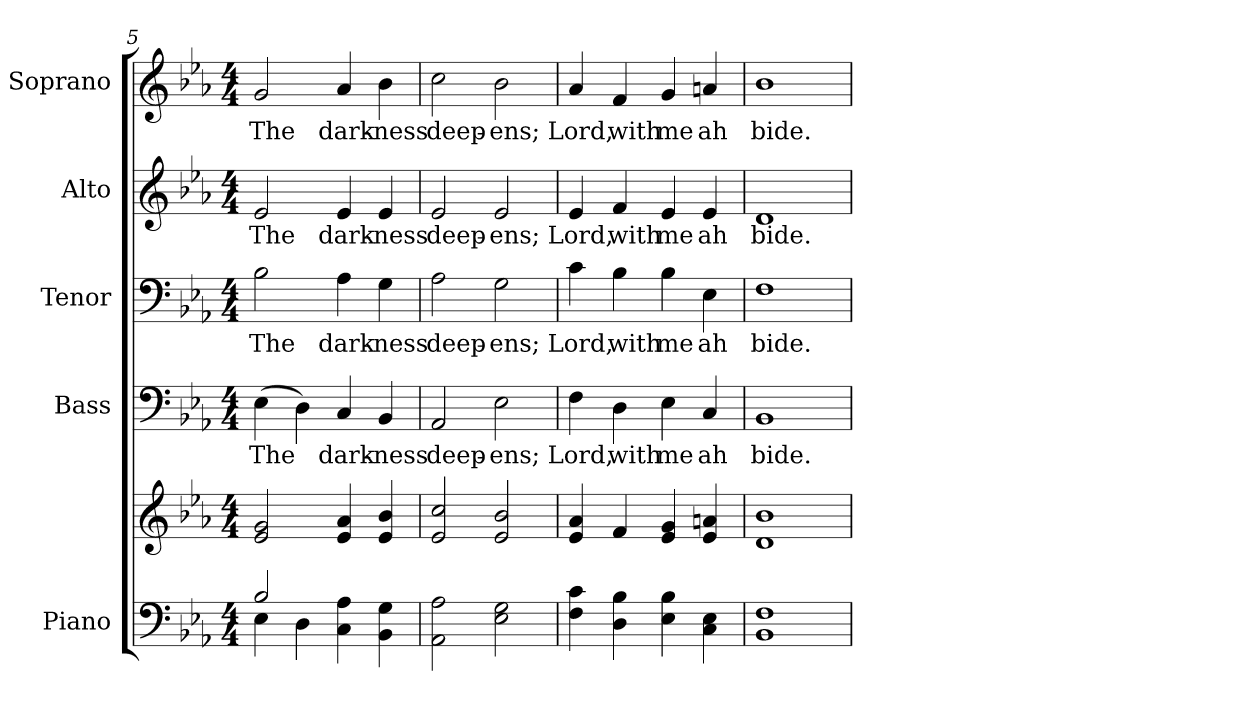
**kern	**kern	**kern	**text	**kern	**text	**kern	**text	**kern	**text
*part5	*part5	*part4	*part4	*part3	*part3	*part2	*part2	*part1	*part1
*staff6	*staff5	*staff4	*staff4	*staff3	*staff3	*staff2	*staff2	*staff1	*staff1
*I"Piano	*	*I"Bass	*	*I"Tenor	*	*I"Alto	*	*I"Soprano	*
*I'Pno.	*	*I'B.	*	*I'T.	*	*I'A.	*	*I'S.	*
*clefF4	*clefG2	*clefF4	*	*clefF4	*	*clefG2	*	*clefG2	*
*k[b-e-a-]	*k[b-e-a-]	*k[b-e-a-]	*	*k[b-e-a-]	*	*k[b-e-a-]	*	*k[b-e-a-]	*
*E-:	*E-:	*E-:	*	*E-:	*	*E-:	*	*E-:	*
*M4/4	*M4/4	*M4/4	*	*M4/4	*	*M4/4	*	*M4/4	*
=5	=5	=5	=5	=5	=5	=5	=5	=5	=5
*^	*	*	*	*	*	*	*	*	*
!	!	!	!	!LO:LY:b:color=#000000	!	!	!	!	!	!
!	!	!	!	!	!	!LO:LY:b:color=#000000	!	!	!	!
!	!	!	!	!	!	!	!	!LO:LY:b:color=#000000	!	!
!	!	!	!	!	!	!	!	!	!	!LO:LY:b:color=#000000
2B-i/	4E-i\	2e-i/ 2gi	(4E-i\	The	2B-i\	The	2e-i/	The	2gi/	The
.	4Di\	.	4Di\)	.	.	.	.	.	.	.
!	!	!	!	!LO:LY:b:color=#000000	!	!	!	!	!	!
!	!	!	!	!	!	!LO:LY:b:color=#000000	!	!	!	!
!	!	!	!	!	!	!	!	!LO:LY:b:color=#000000	!	!
!	!	!	!	!	!	!	!	!	!	!LO:LY:b:color=#000000
4Ci\ 4A-i	2ryy	4e-i/ 4a-i	4Ci/	dark-	4A-i\	dark-	4e-i/	dark-	4a-i/	dark-
!	!	!	!	!LO:LY:b:color=#000000	!	!	!	!	!	!
!	!	!	!	!	!	!LO:LY:b:color=#000000	!	!	!	!
!	!	!	!	!	!	!	!	!LO:LY:b:color=#000000	!	!
!	!	!	!	!	!	!	!	!	!	!LO:LY:b:color=#000000
4BB-i\ 4Gi	.	4e-i/ 4b-i	4BB-i/	-ness	4Gi\	-ness	4e-i/	-ness	4b-i\	-ness
*v	*v	*	*	*	*	*	*	*	*	*
=6	=6	=6	=6	=6	=6	=6	=6	=6	=6
!	!	!	!LO:LY:b:color=#000000	!	!	!	!	!	!
!	!	!	!	!	!LO:LY:b:color=#000000	!	!	!	!
!	!	!	!	!	!	!	!LO:LY:b:color=#000000	!	!
!	!	!	!	!	!	!	!	!	!LO:LY:b:color=#000000
2AA-i\ 2A-i	2e-i/ 2cci	2AA-i/	deep-	2A-i\	deep-	2e-i/	deep-	2cci\	deep-
!	!	!	!LO:LY:b:color=#000000	!	!	!	!	!	!
!	!	!	!	!	!LO:LY:b:color=#000000	!	!	!	!
!	!	!	!	!	!	!	!LO:LY:b:color=#000000	!	!
!	!	!	!	!	!	!	!	!	!LO:LY:b:color=#000000
2E-i\ 2Gi	2e-i/ 2b-i	2E-i\	-ens;	2Gi\	-ens;	2e-i/	-ens;	2b-i\	-ens;
!!LO:PB:g=z
=7	=7	=7	=7	=7	=7	=7	=7	=7	=7
!	!	!	!LO:LY:b:color=#000000	!	!	!	!	!	!
!	!	!	!	!	!LO:LY:b:color=#000000	!	!	!	!
!	!	!	!	!	!	!	!LO:LY:b:color=#000000	!	!
!	!	!	!	!	!	!	!	!	!LO:LY:b:color=#000000
4Fi\ 4ci	4e-i/ 4a-i	4Fi\	Lord,	4ci\	Lord,	4e-i/	Lord,	4a-i/	Lord,
!	!	!	!LO:LY:b:color=#000000	!	!	!	!	!	!
!	!	!	!	!	!LO:LY:b:color=#000000	!	!	!	!
!	!	!	!	!	!	!	!LO:LY:b:color=#000000	!	!
!	!	!	!	!	!	!	!	!	!LO:LY:b:color=#000000
4Di\ 4B-i	4fi/	4Di\	with	4B-i\	with	4fi/	with	4fi/	with
!	!	!	!LO:LY:b:color=#000000	!	!	!	!	!	!
!	!	!	!	!	!LO:LY:b:color=#000000	!	!	!	!
!	!	!	!	!	!	!	!LO:LY:b:color=#000000	!	!
!	!	!	!	!	!	!	!	!	!LO:LY:b:color=#000000
4E-i\ 4B-i	4e-i/ 4gi	4E-i\	me	4B-i\	me	4e-i/	me	4gi/	me
!	!	!	!LO:LY:b:color=#000000	!	!	!	!	!	!
!	!	!	!	!	!LO:LY:b:color=#000000	!	!	!	!
!	!	!	!	!	!	!	!LO:LY:b:color=#000000	!	!
!	!	!	!	!	!	!	!	!	!LO:LY:b:color=#000000
4Ci\ 4E-i	4e-i/ 4ani	4Ci/	ah	4E-i\	ah	4e-i/	ah	4ani/	ah
=8	=8	=8	=8	=8	=8	=8	=8	=8	=8
!	!	!	!LO:LY:b:color=#000000	!	!	!	!	!	!
!	!	!	!	!	!LO:LY:b:color=#000000	!	!	!	!
!	!	!	!	!	!	!	!LO:LY:b:color=#000000	!	!
!	!	!	!	!	!	!	!	!	!LO:LY:b:color=#000000
1BB-i 1Fi	1di 1b-i	1BB-i	bide.	1Fi	bide.	1di	bide.	1b-i	bide.
=	=	=	=	=	=	=	=	=	=
*-	*-	*-	*-	*-	*-	*-	*-	*-	*-
